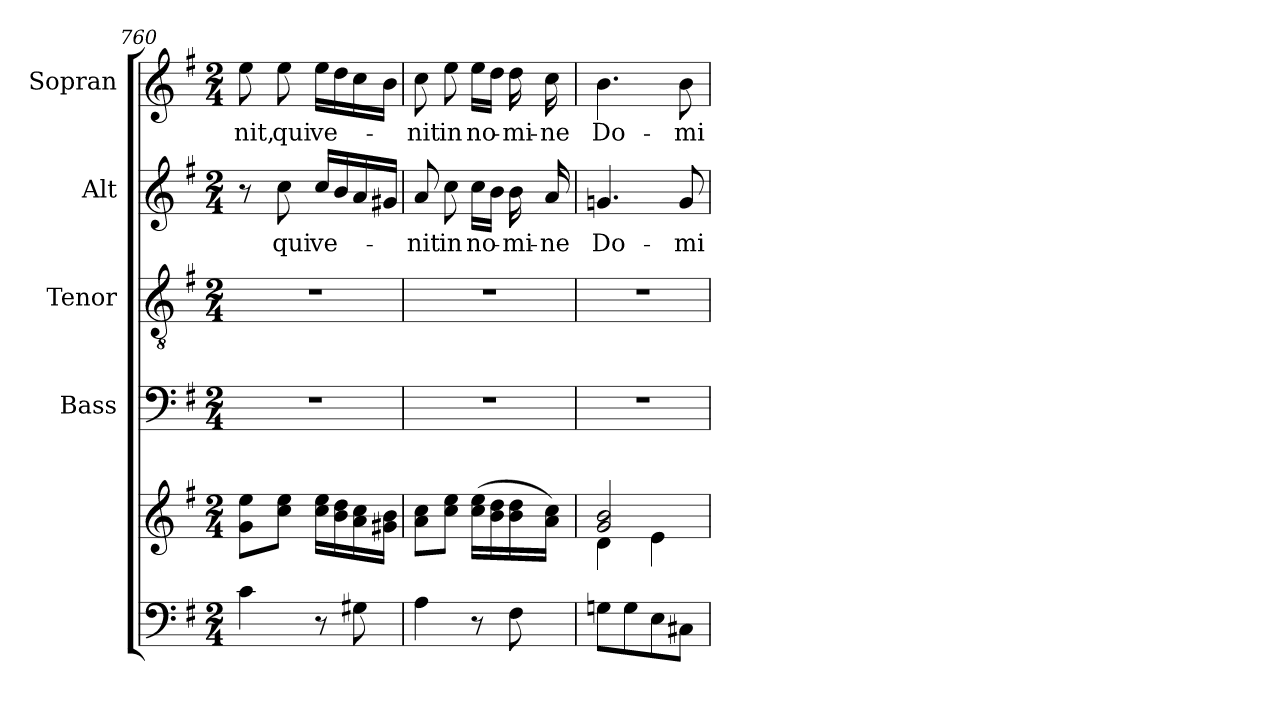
**kern	**kern	**kern	**kern	**kern	**text	**kern	**text
*part5	*part5	*part4	*part3	*part2	*part2	*part1	*part1
*staff6	*staff5	*staff4	*staff3	*staff2	*staff2	*staff1	*staff1
*	*	*I"Bass	*I"Tenor	*I"Alt	*	*I"Sopran	*
*	*	*I'B.	*I'T.	*I'A.	*	*I'S.	*
*clefF4	*clefG2	*clefF4	*clefGv2	*clefG2	*	*clefG2	*
*k[f#]	*k[f#]	*k[f#]	*k[f#]	*k[f#]	*	*k[f#]	*
*G:	*G:	*G:	*G:	*G:	*	*G:	*
*M2/4	*M2/4	*M2/4	*M2/4	*M2/4	*	*M2/4	*
=760	=760	=760	=760	=760	=760	=760	=760
!	!	!	!	!	!	!	!LO:LY:b
4c\	8g\ 8ee\L	2r	2r	8r	.	8ee\	-nit,
!	!	!	!	!	!LO:LY:b	!	!LO:LY:b
.	8cc\ 8ee\J	.	.	8cc\	qui	8ee\	qui
!	!	!	!	!	!LO:LY:b	!	!LO:LY:b
8r	16cc\ 16ee\LL	.	.	16cc/LL	ve-	16ee\LL	ve-
.	16b\ 16dd\	.	.	16b/	.	16dd\	.
8G#X\	16a\ 16cc\	.	.	16a/	.	16cc\	.
.	16g#X\ 16b\JJ	.	.	16g#X/JJ	.	16b\JJ	.
=761	=761	=761	=761	=761	=761	=761	=761
!	!	!	!	!	!LO:LY:b	!	!LO:LY:b
4A\	8a\ 8cc\L	2r	2r	8a/	-nit	8cc\	-nit
!	!	!	!	!	!LO:LY:b	!	!LO:LY:b
.	8cc\ 8ee\J	.	.	8cc\	in	8ee\	in
!	!	!	!	!	!LO:LY:b	!	!LO:LY:b
8r	(>16cc\ 16ee\LL	.	.	16cc\LL	no-	16ee\LL	no-
.	16b\ 16dd\	.	.	16b\JJ	.	16dd\JJ	.
!	!	!	!	!	!LO:LY:b	!	!LO:LY:b
8F#\	16b\ 16dd\	.	.	16b\	-mi-	16dd\	-mi-
!	!	!	!	!	!LO:LY:b	!	!LO:LY:b
.	16a\ 16cc\JJ)	.	.	16a/	-ne	16cc\	-ne
!!LO:PB:g=z
=762	=762	=762	=762	=762	=762	=762	=762
*	*^	*	*	*	*	*	*
!	!	!	!	!	!	!LO:LY:b	!	!LO:LY:b
8Gn\L	2g/ 2b/	4d\	2r	2r	4.gn/	Do-	4.b\	Do-
8G\	.	.	.	.	.	.	.	.
8E\	.	4e\	.	.	.	.	.	.
!	!	!	!	!	!	!LO:LY:b	!	!LO:LY:b
8C#X\J	.	.	.	.	8g/	-mi-	8b\	-mi-
*	*v	*v	*	*	*	*	*	*
=	=	=	=	=	=	=	=
*-	*-	*-	*-	*-	*-	*-	*-
